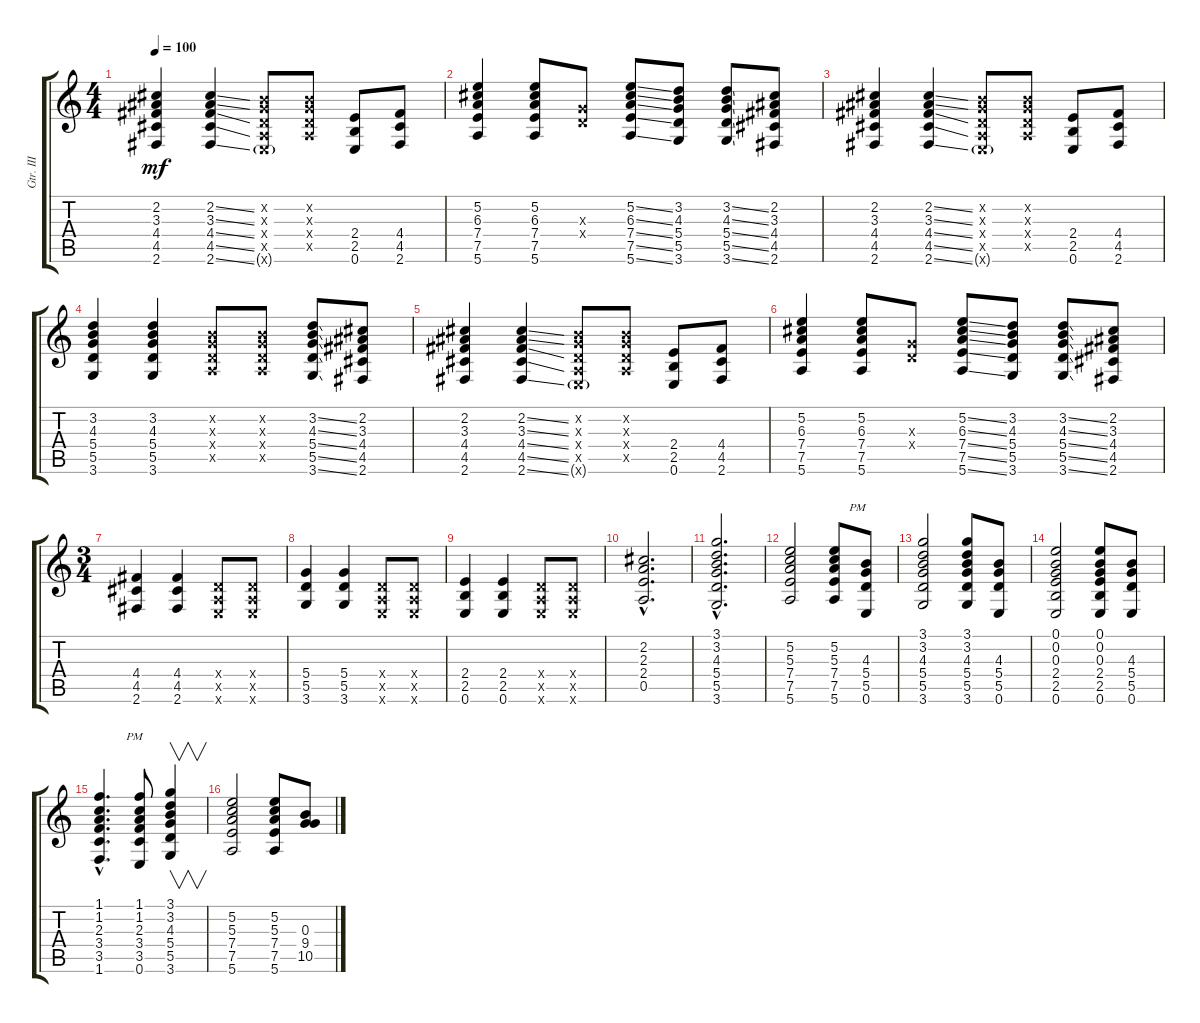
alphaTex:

\track ("Gtr. III" "Gtr. III") {instrument distortionguitar}
\staff {score tabs}
\tuning (E4 B3 G3 D3 A2 E2) {hide}
\ts (4 4)
\tempo 100
\clef g2
\ks c
(2.2 3.3 4.4 4.5 2.6).4{dy mf} (2.2{ss} 3.3{ss} 4.4{ss} 4.5{ss} 2.6{ss}).4 (0.2{x} 0.3{x} 0.4{x} 0.5{x} 0.6{g x}).8 (0.2{x} 0.3{x} 0.4{x} 0.5{x}).8 (2.4 2.5 0.6).8 (4.4 4.5 2.6).8 |
(5.2 6.3 7.4 7.5 5.6).4 (5.2 6.3 7.4 7.5 5.6).8 (0.3{x} 0.4{x}).8 (5.2{ss} 6.3{ss} 7.4{ss} 7.5{ss} 5.6{ss}).8 (3.2 4.3 5.4 5.5 3.6).8 (3.2{ss} 4.3{ss} 5.4{ss} 5.5{ss} 3.6{ss}).8 (2.2 3.3 4.4 4.5 2.6).8 |
(2.2 3.3 4.4 4.5 2.6).4{instrument distortionguitar} (2.2{ss} 3.3{ss} 4.4{ss} 4.5{ss} 2.6{ss}).4 (0.2{x} 0.3{x} 0.4{x} 0.5{x} 0.6{g x}).8 (0.2{x} 0.3{x} 0.4{x} 0.5{x}).8 (2.4 2.5 0.6).8 (4.4 4.5 2.6).8 |
(3.2 4.3 5.4 5.5 3.6).4 (3.2 4.3 5.4 5.5 3.6).4 (0.2{x} 0.3{x} 0.4{x} 0.5{x}).8 (0.2{x} 0.3{x} 0.4{x} 0.5{x}).8 (3.2{ss} 4.3{ss} 5.4{ss} 5.5{ss} 3.6{ss}).8 (2.2 3.3 4.4 4.5 2.6).8 |
(2.2 3.3 4.4 4.5 2.6).4 (2.2{ss} 3.3{ss} 4.4{ss} 4.5{ss} 2.6{ss}).4 (0.2{x} 0.3{x} 0.4{x} 0.5{x} 0.6{g x}).8 (0.2{x} 0.3{x} 0.4{x} 0.5{x}).8 (2.4 2.5 0.6).8 (4.4 4.5 2.6).8 |
(5.2 6.3 7.4 7.5 5.6).4 (5.2 6.3 7.4 7.5 5.6).8 (0.3{x} 0.4{x}).8 (5.2{ss} 6.3{ss} 7.4{ss} 7.5{ss} 5.6{ss}).8 (3.2 4.3 5.4 5.5 3.6).8 (3.2{ss} 4.3{ss} 5.4{ss} 5.5{ss} 3.6{ss}).8 (2.2 3.3 4.4 4.5 2.6).8 |
\ts (3 4)
(4.4 4.5 2.6).4 (4.4 4.5 2.6).4 (0.4{x} 0.5{x} 0.6{x}).8 (0.4{x} 0.5{x} 0.6{x}).8 |
(5.4 5.5 3.6).4 (5.4 5.5 3.6).4 (0.4{x} 0.5{x} 0.6{x}).8 (0.4{x} 0.5{x} 0.6{x}).8 |
(2.4 2.5 0.6).4 (2.4 2.5 0.6).4 (0.4{x} 0.5{x} 0.6{x}).8 (0.4{x} 0.5{x} 0.6{x}).8 |
(2.2{hac} 2.3{hac} 2.4{hac} 0.5{hac}).2{d} |
(3.1{hac} 3.2{hac} 4.3{hac} 5.4{hac} 5.5{hac} 3.6{hac}).2{d} |
(5.2 5.3 7.4 7.5 5.6).2 (5.2 5.3 7.4 7.5 5.6).8{txt "     PM"} (4.3 5.4 5.5 0.6).8{instrument overdrivenguitar} |
(3.1 3.2 4.3 5.4 5.5 3.6).2{instrument distortionguitar} (3.1 3.2 4.3 5.4 5.5 3.6).8 (4.3 5.4 5.5 0.6).8 |
(0.1 0.2 0.3 2.4 2.5 0.6).2 (0.1 0.2 0.3 2.4 2.5 0.6).8 (4.3 5.4 5.5 0.6).8 |
(1.1{hac} 1.2{hac} 2.3{hac} 3.4{hac} 3.5{hac} 1.6{hac}).4{d txt "         PM"} (1.1 1.2 2.3 3.4 3.5 0.6).8{instrument overdrivenguitar} (3.1 3.2 4.3 5.4 5.5 3.6).4{v instrument distortionguitar} |
(5.2 5.3 7.4 7.5 5.6).2 (5.2 5.3 7.4 7.5 5.6).8 (0.3 9.4 10.5).8
